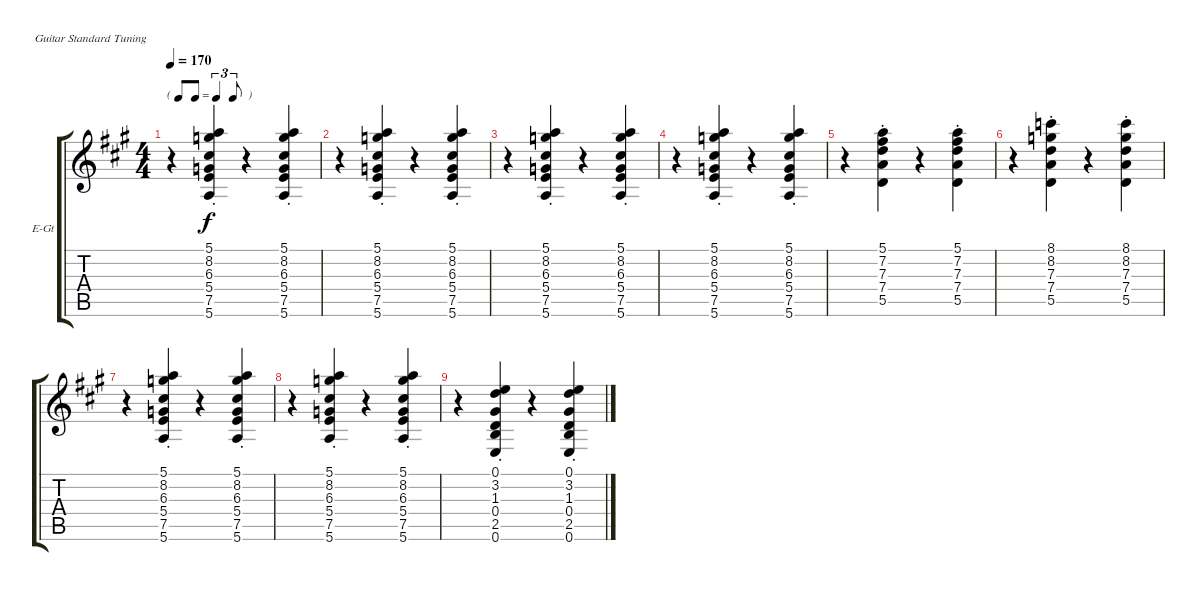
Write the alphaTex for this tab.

\bracketExtendMode groupsimilarinstruments
\firstSystemTrackNameOrientation horizontal
\otherSystemsTrackNameOrientation horizontal
\track ("Lennon" "E-Gt") {instrument electricguitarjazz}
\staff {score tabs}
\tuning (E4 B3 G3 D3 A2 E2)
\ts (4 4)
\tf triplet8th
\tempo 170
\clef g2
\ks a
r.4{dy f} (5.1{st} 8.2{st} 6.3{st} 5.4{st} 7.5{st} 5.6{st}).4 r.4 (5.1{st} 8.2{st} 6.3{st} 5.4{st} 7.5{st} 5.6{st}).4 |
r.4 (5.1{st} 8.2{st} 6.3{st} 5.4{st} 7.5{st} 5.6{st}).4 r.4 (5.1{st} 8.2{st} 6.3{st} 5.4{st} 7.5{st} 5.6{st}).4 |
r.4 (5.1{st} 8.2{st} 6.3{st} 5.4{st} 7.5{st} 5.6{st}).4 r.4 (5.1{st} 8.2{st} 6.3{st} 5.4{st} 7.5{st} 5.6{st}).4 |
r.4 (5.1{st} 8.2{st} 6.3{st} 5.4{st} 7.5{st} 5.6{st}).4 r.4 (5.1{st} 8.2{st} 6.3{st} 5.4{st} 7.5{st} 5.6{st}).4 |
r.4 (5.1{st} 7.2{st} 7.3{st} 7.4{st} 5.5{st}).4 r.4 (5.1{st} 7.2{st} 7.3{st} 7.4{st} 5.5{st}).4 |
r.4 (8.1{st} 8.2{st} 7.3{st} 7.4{st} 5.5{st}).4 r.4 (8.1{st} 8.2{st} 7.3{st} 7.4{st} 5.5{st}).4 |
r.4 (5.1{st} 8.2{st} 6.3{st} 5.4{st} 7.5{st} 5.6{st}).4 r.4 (5.1{st} 8.2{st} 6.3{st} 5.4{st} 7.5{st} 5.6{st}).4 |
r.4 (5.1{st} 8.2{st} 6.3{st} 5.4{st} 7.5{st} 5.6{st}).4 r.4 (5.1{st} 8.2{st} 6.3{st} 5.4{st} 7.5{st} 5.6{st}).4 |
r.4 (0.1{st} 3.2{st} 1.3{st} 0.4{st} 2.5{st} 0.6{st}).4 r.4 (0.1{st} 3.2{st} 1.3{st} 0.4{st} 2.5{st} 0.6{st}).4
